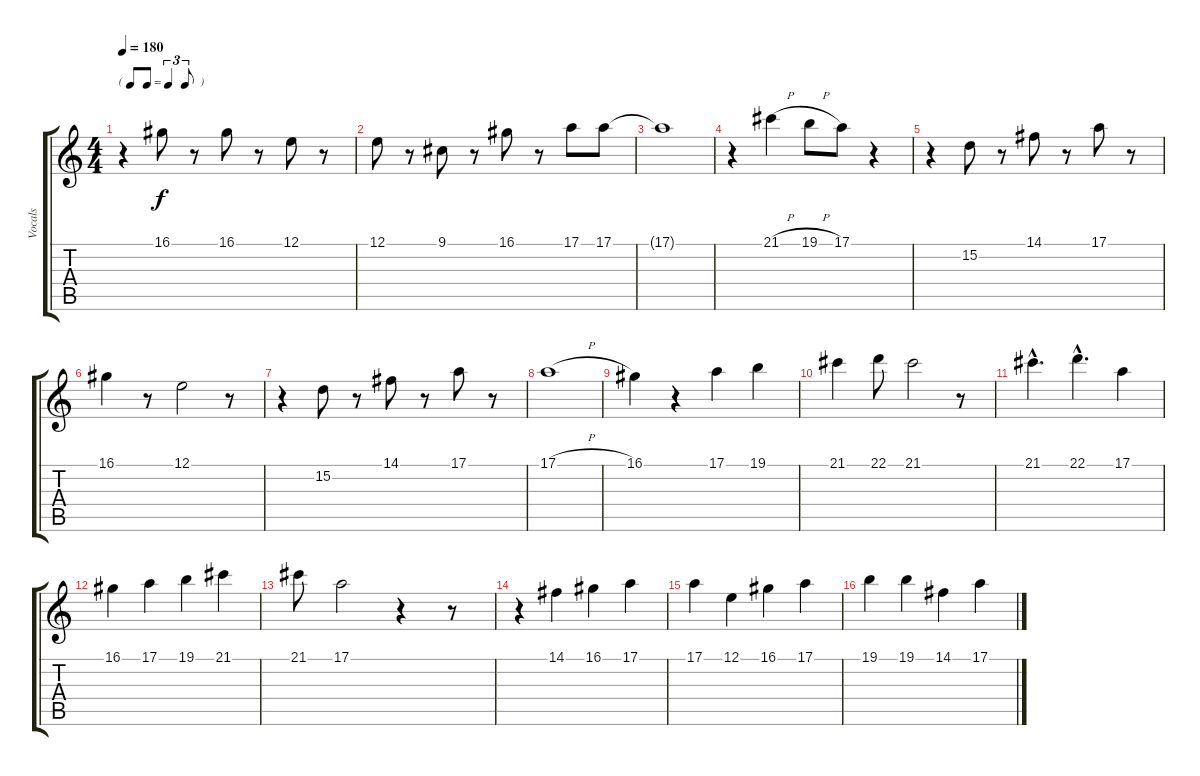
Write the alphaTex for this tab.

\track ("Vocals" "Vocals") {instrument flute}
\staff {score tabs}
\tuning (E4 B3 G3 D3 A2 E2) {hide}
\ts (4 4)
\tf triplet8th
\tempo 180
\clef g2
\ks c
r.4{dy f} 16.1.8 r.8 16.1.8 r.8 12.1.8 r.8 |
12.1.8 r.8 9.1.8 r.8 16.1.8 r.8 17.1.8 17.1.8 |
17.1{t}.1 |
r.4 21.1{h}.4 19.1{h}.8 17.1.8 r.4 |
r.4 15.2.8 r.8 14.1.8 r.8 17.1.8 r.8 |
16.1.4 r.8 12.1.2 r.8 |
r.4 15.2.8 r.8 14.1.8 r.8 17.1.8 r.8 |
17.1{h}.1 |
16.1.4 r.4 17.1.4 19.1.4 |
21.1.4 22.1.8 21.1.2 r.8 |
21.1{hac}.4{d} 22.1{hac}.4{d} 17.1.4 |
16.1.4 17.1.4 19.1.4 21.1.4 |
21.1.8 17.1.2 r.4 r.8 |
r.4 14.1.4 16.1.4 17.1.4 |
17.1.4 12.1.4 16.1.4 17.1.4 |
19.1.4 19.1.4 14.1.4 17.1.4
